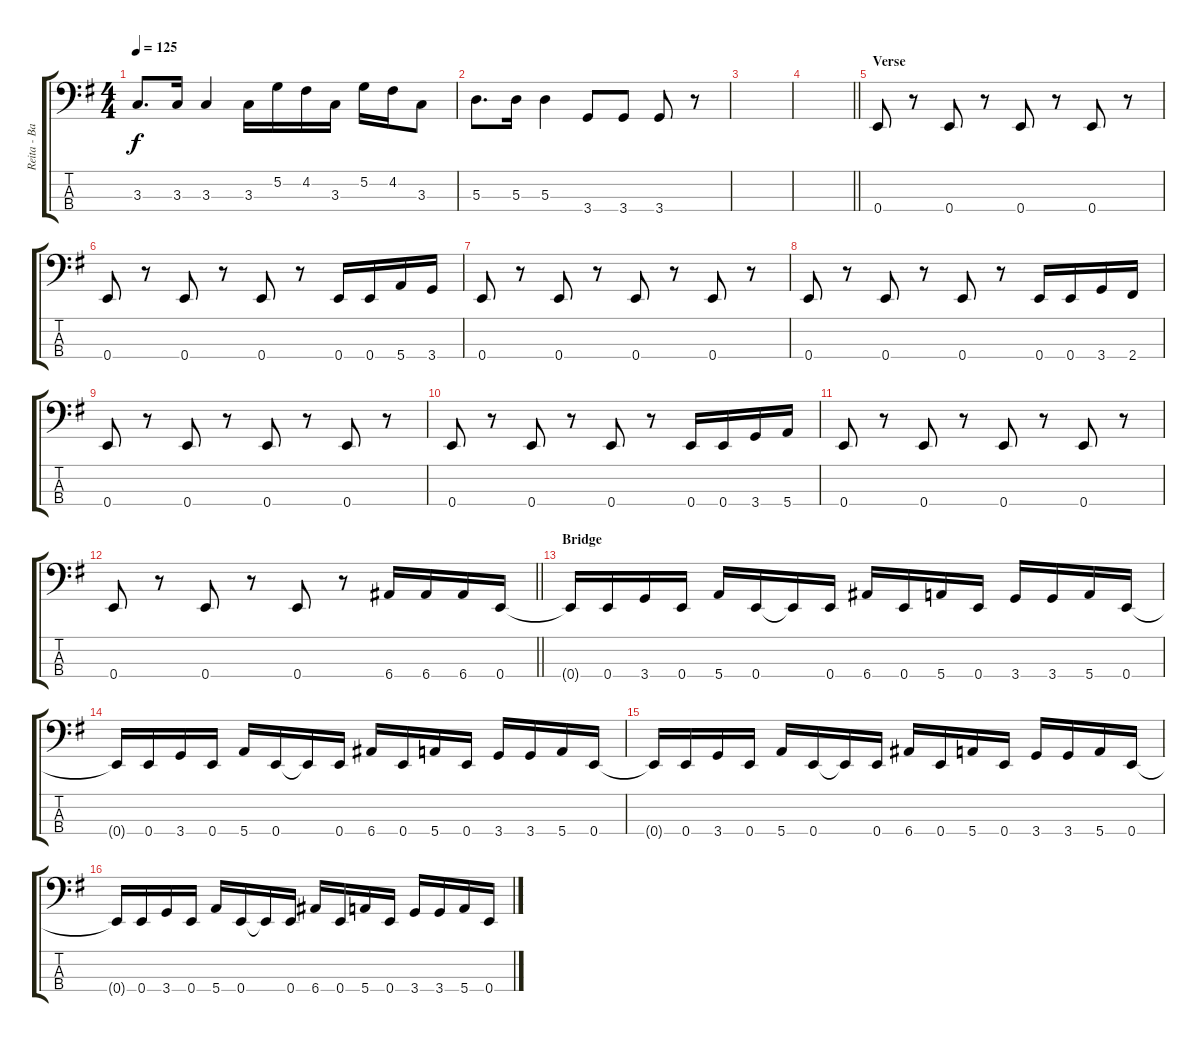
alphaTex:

\track ("Reita - Bass" "Reita - Ba") {instrument electricbasspick}
\staff {score tabs}
\tuning (G2 D2 A1 E1) {hide}
\ts (4 4)
\tempo 125
\clef f4
\ks eminor
3.3.8{d dy f} 3.3.16 3.3.4 3.3.16 5.2.16 4.2.16 3.3.16 5.2.16 4.2.16 3.3.8 |
5.3.8{d} 5.3.16 5.3.4 3.4.8 3.4.8 3.4.8 r.8 |
|
\barLineRight lightlight
|
\section ("" "Verse")
0.4.8 r.8 0.4.8 r.8 0.4.8 r.8 0.4.8 r.8 |
0.4.8 r.8 0.4.8 r.8 0.4.8 r.8 0.4.16 0.4.16 5.4.16 3.4.16 |
0.4.8 r.8 0.4.8 r.8 0.4.8 r.8 0.4.8 r.8 |
0.4.8 r.8 0.4.8 r.8 0.4.8 r.8 0.4.16 0.4.16 3.4.16 2.4.16 |
0.4.8 r.8 0.4.8 r.8 0.4.8 r.8 0.4.8 r.8 |
0.4.8 r.8 0.4.8 r.8 0.4.8 r.8 0.4.16 0.4.16 3.4.16 5.4.16 |
0.4.8 r.8 0.4.8 r.8 0.4.8 r.8 0.4.8 r.8 |
\barLineRight lightlight
0.4.8 r.8 0.4.8 r.8 0.4.8 r.8 6.4.16 6.4.16 6.4.16 0.4.16 |
\section ("" "Bridge")
0.4{t}.16 0.4.16 3.4.16 0.4.16 5.4.16 0.4.16 0.4{t}.16 0.4.16 6.4.16 0.4.16 5.4.16 0.4.16 3.4.16 3.4.16 5.4.16 0.4.16 |
0.4{t}.16 0.4.16 3.4.16 0.4.16 5.4.16 0.4.16 0.4{t}.16 0.4.16 6.4.16 0.4.16 5.4.16 0.4.16 3.4.16 3.4.16 5.4.16 0.4.16 |
0.4{t}.16 0.4.16 3.4.16 0.4.16 5.4.16 0.4.16 0.4{t}.16 0.4.16 6.4.16 0.4.16 5.4.16 0.4.16 3.4.16 3.4.16 5.4.16 0.4.16 |
0.4{t}.16 0.4.16 3.4.16 0.4.16 5.4.16 0.4.16 0.4{t}.16 0.4.16 6.4.16 0.4.16 5.4.16 0.4.16 3.4.16 3.4.16 5.4.16 0.4.16
